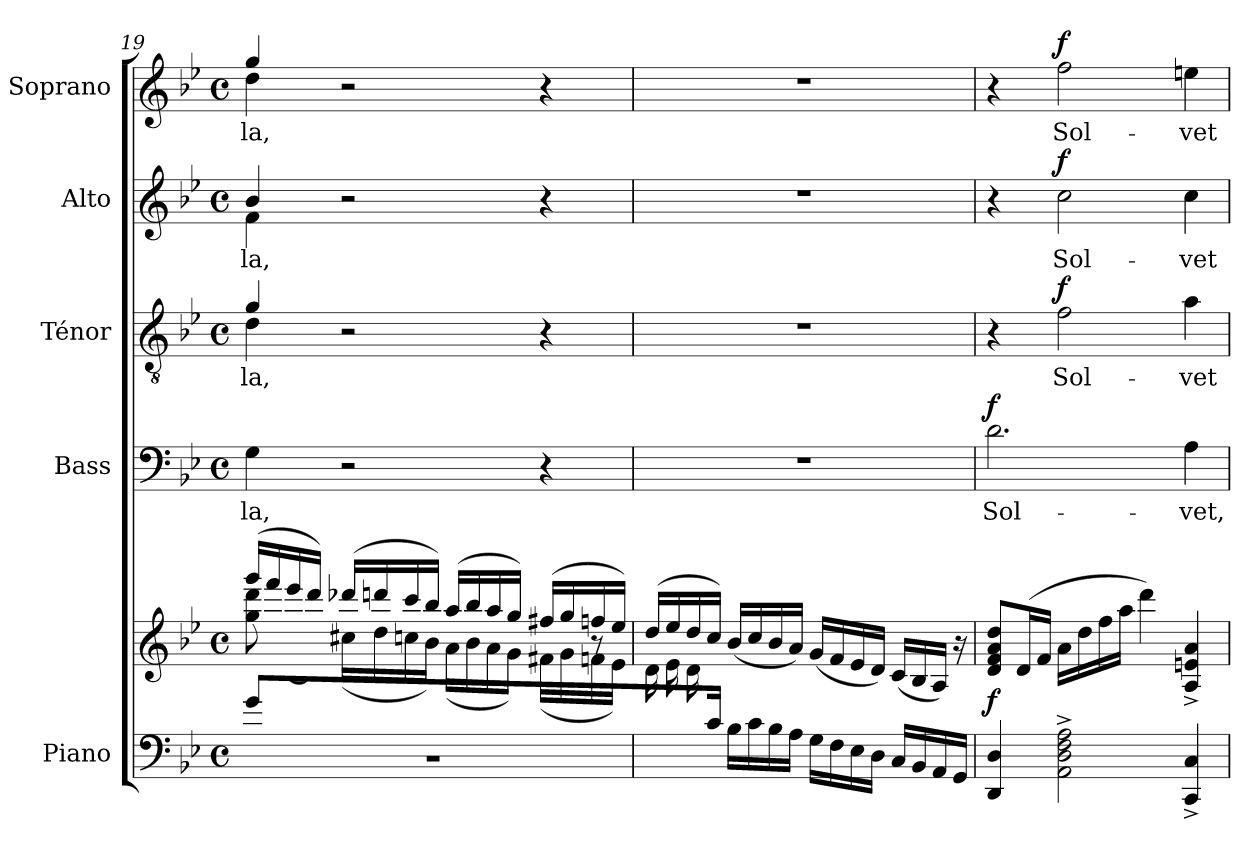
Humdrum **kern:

**kern	**kern	**dynam	**kern	**text	**dynam	**kern	**text	**dynam	**kern	**text	**dynam	**kern	**text	**dynam
*part5	*part5	*part5	*part4	*part4	*part4	*part3	*part3	*part3	*part2	*part2	*part2	*part1	*part1	*part1
*staff6	*staff5	*staff5/6	*staff4	*staff4	*staff4	*staff3	*staff3	*staff3	*staff2	*staff2	*staff2	*staff1	*staff1	*staff1
*I"Piano	*	*	*I"Bass	*	*	*I"Ténor	*	*	*I"Alto	*	*	*I"Soprano	*	*
*I'Pno.	*	*	*I'B.	*	*	*I'T.	*	*	*I'A.	*	*	*I'S.	*	*
*clefF4	*clefG2	*	*clefF4	*	*	*clefGv2	*	*	*clefG2	*	*	*clefG2	*	*
*	*	*	*	*	*	*	*	*	*ITrd2c3	*	*	*	*	*
*k[b-e-]	*k[b-e-]	*	*k[b-e-]	*	*	*k[b-e-]	*	*	*k[f#]	*	*	*k[b-e-]	*	*
*M4/4	*M4/4	*	*M4/4	*	*	*M4/4	*	*	*M4/4	*	*	*M4/4	*	*
*met(c)	*met(c)	*	*met(c)	*	*	*met(c)	*	*	*met(c)	*	*	*met(c)	*	*
=19	=19	=19	=19	=19	=19	=19	=19	=19	=19	=19	=19	=19	=19	=19
*^	*^	*	*	*	*	*^	*	*	*^	*	*	*^	*	*
*	*	*	*^	*	*	*	*	*	*	*	*	*	*	*	*	*	*	*	*
8g/L	1r	(16ggg/LL	8ryy	8gg\ 8ddd\	.	4G\	-la,	.	4g/	4d\	-la,	.	4gi/	4di\	-la,	.	4gg/	4dd\	-la,	.
.	.	16fff/	.	.	.	.	.	.	.	.	.	.	.	.	.	.	.	.	.	.
2..ryy	.	16eee-/	(16ee-\L	2ryy	.	.	.	.	.	.	.	.	.	.	.	.	.	.	.	.
.	.	16ddd/JJ)	16dd\JJ)	.	.	.	.	.	.	.	.	.	.	.	.	.	.	.	.	.
.	.	(16ddd-X/LL	(16cc#X\LL	.	.	2r	.	.	2r	2ryy	.	.	2r	2ryy	.	.	2r	2ryy	.	.
.	.	16dddn/	16dd\	.	.	.	.	.	.	.	.	.	.	.	.	.	.	.	.	.
.	.	16ccc/	16ccn\	.	.	.	.	.	.	.	.	.	.	.	.	.	.	.	.	.
.	.	16bb-/JJ)	16b-\JJ)	.	.	.	.	.	.	.	.	.	.	.	.	.	.	.	.	.
.	.	(16aa/LL	(16a\LL	.	.	.	.	.	.	.	.	.	.	.	.	.	.	.	.	.
.	.	16bb-/	16b-\	.	.	.	.	.	.	.	.	.	.	.	.	.	.	.	.	.
.	.	16aa/	16a\	4ryy	.	.	.	.	.	.	.	.	.	.	.	.	.	.	.	.
.	.	16gg/JJ)	16g\JJ)	.	.	.	.	.	.	.	.	.	.	.	.	.	.	.	.	.
.	.	(16ff#X/LL	(16f#X\LL	.	.	4r	.	.	4r	4ryy	.	.	4r	4ryy	.	.	4r	4ryy	.	.
.	.	16gg/	16g\	.	.	.	.	.	.	.	.	.	.	.	.	.	.	.	.	.
.	.	16ffn/	16fn\	8r	.	.	.	.	.	.	.	.	.	.	.	.	.	.	.	.
.	.	16ee-/JJ)	16e-\JJ)	.	.	.	.	.	.	.	.	.	.	.	.	.	.	.	.	.
*v	*v	*	*	*	*	*	*	*	*v	*v	*	*	*v	*v	*	*	*v	*v	*	*
*	*	*v	*v	*	*	*	*	*	*	*	*	*	*	*	*	*
=20	=20	=20	=20	=20	=20	=20	=20	=20	=20	=20	=20	=20	=20	=20	=20
8.ryy	(>16dd/LL	(16d\LL	.	1r	.	.	1r	.	.	1r	.	.	1r	.	.
.	16ee-/	16e-\	.	.	.	.	.	.	.	.	.	.	.	.	.
.	16dd/	16d\	.	.	.	.	.	.	.	.	.	.	.	.	.
16c/JJ)	16cc/JJ)	2ryy	.	.	.	.	.	.	.	.	.	.	.	.	.
16B-\LL	(16b-/LL	.	.	.	.	.	.	.	.	.	.	.	.	.	.
16c\	16cc/	.	.	.	.	.	.	.	.	.	.	.	.	.	.
16B-\	16b-/	.	.	.	.	.	.	.	.	.	.	.	.	.	.
16A\JJ	16a/JJ)	.	.	.	.	.	.	.	.	.	.	.	.	.	.
16G\LL	(16g/LL	.	.	.	.	.	.	.	.	.	.	.	.	.	.
16F\	16f/	.	.	.	.	.	.	.	.	.	.	.	.	.	.
16E-\	16e-/	.	.	.	.	.	.	.	.	.	.	.	.	.	.
16D\JJ	16d/JJ)	4ryy	.	.	.	.	.	.	.	.	.	.	.	.	.
16C/LL	(16c/LL	.	.	.	.	.	.	.	.	.	.	.	.	.	.
16BB-/	16B-/	.	.	.	.	.	.	.	.	.	.	.	.	.	.
16AA/	16A/JJ)	.	.	.	.	.	.	.	.	.	.	.	.	.	.
16GG/JJ	16r	16ryy	.	.	.	.	.	.	.	.	.	.	.	.	.
=21	=21	=21	=21	=21	=21	=21	=21	=21	=21	=21	=21	=21	=21	=21	=21
!	!	!	!LO:DY:a=2	!	!	!LO:DY:a	!	!	!	!	!	!	!	!	!
*	*v	*v	*	*	*	*	*	*	*	*	*	*	*	*	*
4DD/ 4D/	8d/ 8f/ 8a/ 8dd/L	f	2.d\	Sol-	f	4r	.	.	4r	.	.	4r	.	.
.	(16d/L	.	.	.	.	.	.	.	.	.	.	.	.	.
.	16f/JJ	.	.	.	.	.	.	.	.	.	.	.	.	.
!	!	!	!	!	!	!	!	!LO:DY:a	!	!	!LO:DY:a	!	!	!LO:DY:a
2AA\^ 2D\^ 2F\^ 2A\^	16a\LL	.	.	.	.	2f\	Sol-	f	2ai\	Sol-	f	2ff\	Sol-	f
.	16dd\	.	.	.	.	.	.	.	.	.	.	.	.	.
.	16ff\	.	.	.	.	.	.	.	.	.	.	.	.	.
.	16aa\JJ	.	.	.	.	.	.	.	.	.	.	.	.	.
.	4ddd\)	.	.	.	.	.	.	.	.	.	.	.	.	.
4CC/^ 4C/^	4A/^ 4en/^ 4a/^	.	4A\	-vet,	.	4a\	-vet-	.	4ai\	-vet	.	4een\	-vet	.
=	=	=	=	=	=	=	=	=	=	=	=	=	=	=
*-	*-	*-	*-	*-	*-	*-	*-	*-	*-	*-	*-	*-	*-	*-
